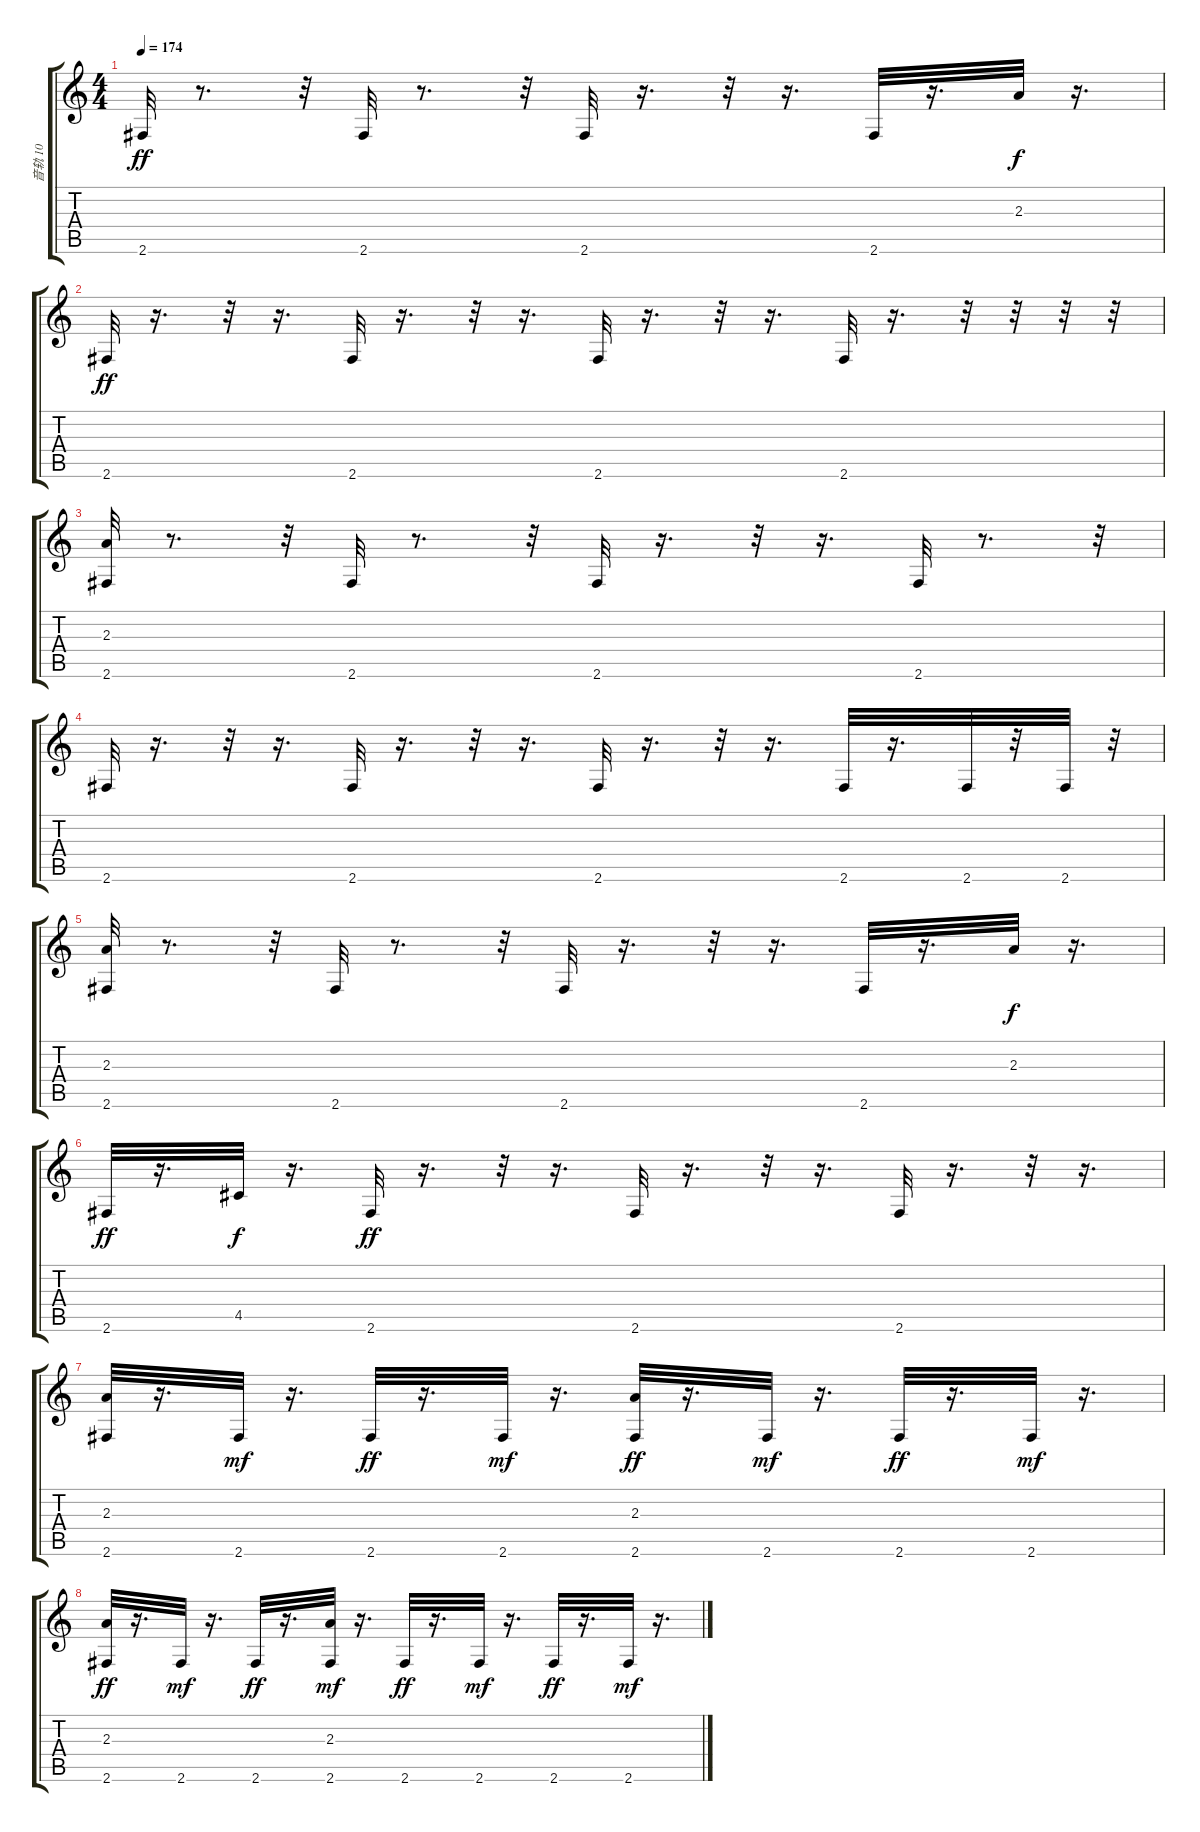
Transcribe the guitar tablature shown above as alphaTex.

\track ("音轨 10" "音轨 10") {instrument acousticguitarsteel}
\staff {score tabs}
\tuning (E4 B3 G3 D3 A2 E2) {hide}
\ts (4 4)
\tempo 174
\clef g2
\ks c
2.6.32{dy ff} r.8{d} r.32 2.6.32 r.8{d} r.32 2.6.32 r.16{d} r.32 r.16{d} 2.6.32 r.16{d} 2.3.32{dy f} r.16{d} |
2.6.32{dy ff} r.16{d} r.32 r.16{d} 2.6.32 r.16{d} r.32 r.16{d} 2.6.32 r.16{d} r.32 r.16{d} 2.6.32 r.16{d} r.32 r.32 r.32 r.32 |
(2.3 2.6).32 r.8{d} r.32 2.6.32 r.8{d} r.32 2.6.32 r.16{d} r.32 r.16{d} 2.6.32 r.8{d} r.32 |
2.6.32 r.16{d} r.32 r.16{d} 2.6.32 r.16{d} r.32 r.16{d} 2.6.32 r.16{d} r.32 r.16{d} 2.6.32 r.16{d} 2.6.32 r.32 2.6.32 r.32 |
(2.3 2.6).32 r.8{d} r.32 2.6.32 r.8{d} r.32 2.6.32 r.16{d} r.32 r.16{d} 2.6.32 r.16{d} 2.3.32{dy f} r.16{d} |
2.6.32{dy ff} r.16{d} 4.5.32{dy f} r.16{d} 2.6.32{dy ff} r.16{d} r.32 r.16{d} 2.6.32 r.16{d} r.32 r.16{d} 2.6.32 r.16{d} r.32 r.16{d} |
(2.3 2.6).32 r.16{d} 2.6.32{dy mf} r.16{d} 2.6.32{dy ff} r.16{d} 2.6.32{dy mf} r.16{d} (2.3 2.6).32{dy ff} r.16{d} 2.6.32{dy mf} r.16{d} 2.6.32{dy ff} r.16{d} 2.6.32{dy mf} r.16{d} |
(2.3 2.6).32{dy ff} r.16{d} 2.6.32{dy mf} r.16{d} 2.6.32{dy ff} r.16{d} (2.3 2.6).32{dy mf} r.16{d} 2.6.32{dy ff} r.16{d} 2.6.32{dy mf} r.16{d} 2.6.32{dy ff} r.16{d} 2.6.32{dy mf} r.16{d}
